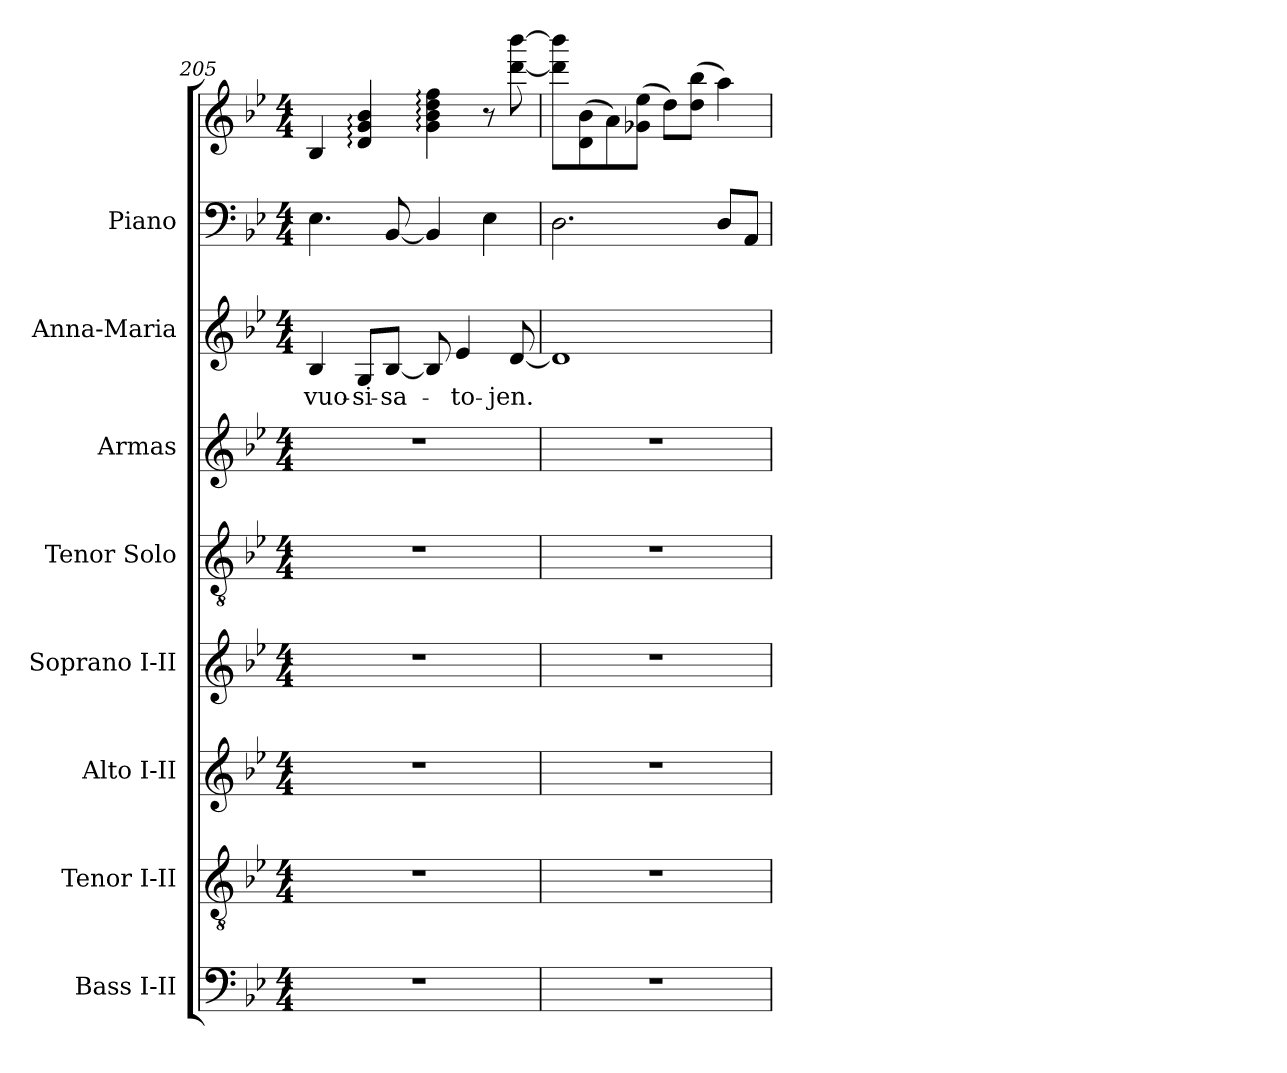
**kern	**kern	**kern	**kern	**kern	**kern	**kern	**text	**kern	**kern
*part8	*part7	*part6	*part5	*part4	*part3	*part2	*part2	*part1	*part1
*staff9	*staff8	*staff7	*staff6	*staff5	*staff4	*staff3	*staff3	*staff2	*staff1
*I"Bass I-II	*I"Tenor I-II	*I"Alto I-II	*I"Soprano I-II	*I"Tenor Solo	*I"Armas	*I"Anna-Maria	*	*I"Piano	*
*I'B.	*I'T.	*I'A.	*I'S.	*I'T. Solo	*I'Armas	*I'A-M	*	*I'Pno.	*
*clefF4	*clefGv2	*clefG2	*clefG2	*clefGv2	*clefG2	*clefG2	*	*clefF4	*clefG2
*	*ITrd7c12	*	*	*ITrd7c12	*ITrd7c12	*	*	*	*
*k[b-e-]	*k[b-e-]	*k[b-e-]	*k[b-e-]	*k[b-e-]	*k[b-e-]	*k[b-e-]	*	*k[b-e-]	*k[b-e-]
*B-:	*B-:	*B-:	*B-:	*B-:	*B-:	*B-:	*	*B-:	*B-:
*M4/4	*M4/4	*M4/4	*M4/4	*M4/4	*M4/4	*M4/4	*	*M4/4	*M4/4
=205	=205	=205	=205	=205	=205	=205	=205	=205	=205
!	!	!	!	!	!	!	!LO:LY:b:color=#000000	!	!
1r	1r	1r	1r	1r	1r	4B-i/	vuo-	4.E-i\	4B-i/
!	!	!	!	!	!	!	!LO:LY:b:color=#000000	!	!
.	.	.	.	.	.	8Gi/L	-si-	.	4di/: 4gi: 4b-i:
!	!	!	!	!	!	!	!LO:LY:b:color=#000000	!	!
.	.	.	.	.	.	[<8B-i/J	-sa-	[<8BB-i/	.
.	.	.	.	.	.	8B-i/]	.	4BB-i/]	4gi\: 4b-i: 4ddi: 4ffi:
!	!	!	!	!	!	!	!LO:LY:b:color=#000000	!	!
.	.	.	.	.	.	4e-i/	-to-	.	.
.	.	.	.	.	.	.	.	4E-i\	8r
!	!	!	!	!	!	!	!LO:LY:b:color=#000000	!	!
.	.	.	.	.	.	[<8di/	-jen.	.	[<8dddi\ [>8bbb-i
=206	=206	=206	=206	=206	=206	=206	=206	=206	=206
1r	1r	1r	1r	1r	1r	1di]	.	2.Di\	8dddi\] 8bbb-i]L
.	.	.	.	.	.	.	.	.	(8di\ 8b-i
.	.	.	.	.	.	.	.	.	8ai\)
.	.	.	.	.	.	.	.	.	(8g-Xi\ 8ee-iJ
.	.	.	.	.	.	.	.	.	8ddi\L)
.	.	.	.	.	.	.	.	.	(8ddi\ 8bb-iJ
.	.	.	.	.	.	.	.	8Di/L	4aai\)
.	.	.	.	.	.	.	.	8AAi/J	.
=	=	=	=	=	=	=	=	=	=
*-	*-	*-	*-	*-	*-	*-	*-	*-	*-
